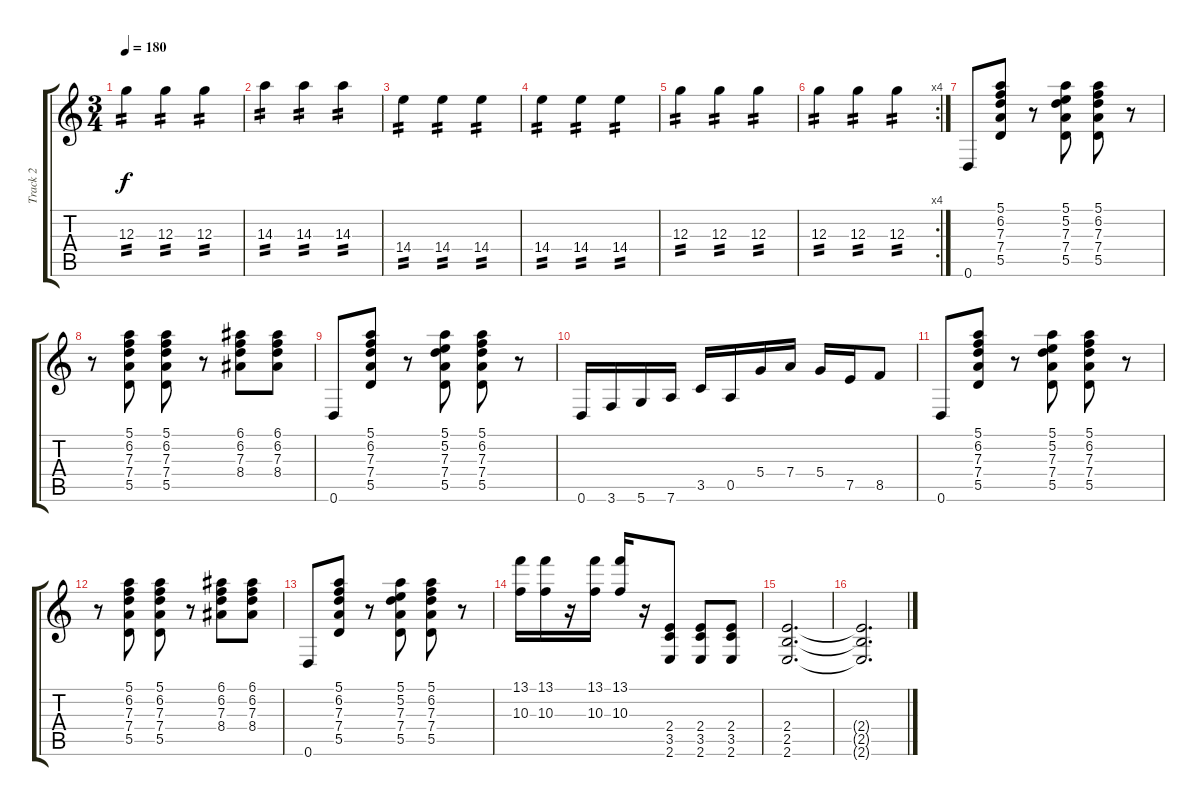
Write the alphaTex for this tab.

\track ("Track 2" "Track 2") {instrument acousticguitarsteel bank 171}
\staff {score tabs}
\tuning (E4 B3 G3 D3 A2 D2) {hide}
\ts (3 4)
\tempo 180
\clef g2
\ks c
12.3.4{tp 2 dy f} 12.3.4{tp 2} 12.3.4{tp 2} |
14.3.4{tp 2} 14.3.4{tp 2} 14.3.4{tp 2} |
14.4.4{tp 2} 14.4.4{tp 2} 14.4.4{tp 2} |
14.4.4{tp 2} 14.4.4{tp 2} 14.4.4{tp 2} |
12.3.4{tp 2} 12.3.4{tp 2} 12.3.4{tp 2} |
\rc 4
12.3.4{tp 2} 12.3.4{tp 2} 12.3.4{tp 2} |
0.6.8 (5.1 6.2 7.3 7.4 5.5).8 r.8 (5.1 5.2 7.3 7.4 5.5).8 (5.1 6.2 7.3 7.4 5.5).8 r.8 |
r.8 (5.1 6.2 7.3 7.4 5.5).8 (5.1 6.2 7.3 7.4 5.5).8 r.8 (6.1 6.2 7.3 8.4).8 (6.1 6.2 7.3 8.4).8 |
0.6.8 (5.1 6.2 7.3 7.4 5.5).8 r.8 (5.1 5.2 7.3 7.4 5.5).8 (5.1 6.2 7.3 7.4 5.5).8 r.8 |
0.6.16 3.6.16 5.6.16 7.6.16 3.5.16 0.5.16 5.4.16 7.4.16 5.4.16 7.5.16 8.5.8 |
0.6.8 (5.1 6.2 7.3 7.4 5.5).8 r.8 (5.1 5.2 7.3 7.4 5.5).8 (5.1 6.2 7.3 7.4 5.5).8 r.8 |
r.8 (5.1 6.2 7.3 7.4 5.5).8 (5.1 6.2 7.3 7.4 5.5).8 r.8 (6.1 6.2 7.3 8.4).8 (6.1 6.2 7.3 8.4).8 |
0.6.8 (5.1 6.2 7.3 7.4 5.5).8 r.8 (5.1 5.2 7.3 7.4 5.5).8 (5.1 6.2 7.3 7.4 5.5).8 r.8 |
(13.1 10.3).16 (13.1 10.3).16 r.16 (13.1 10.3).16 (13.1 10.3).16 r.16 (2.4 3.5 2.6).8 (2.4 3.5 2.6).8 (2.4 3.5 2.6).8 |
(2.4 2.5 2.6).2{d} |
(2.4{t} 2.5{t} 2.6{t}).2{d}
